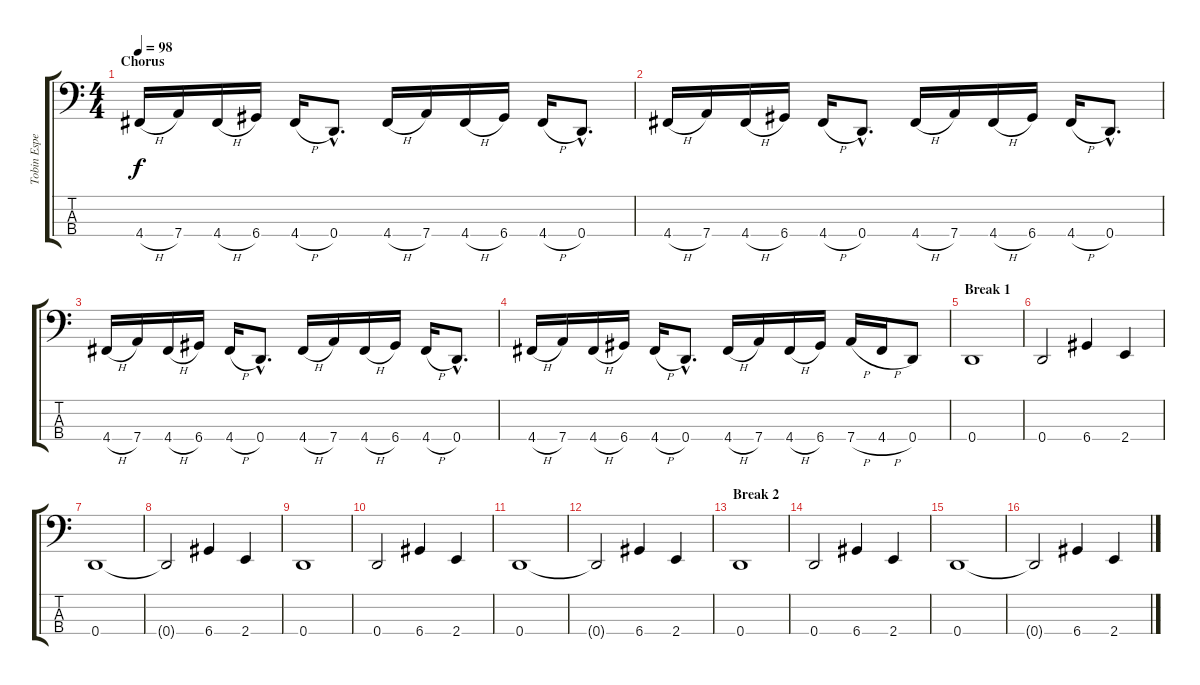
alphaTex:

\track ("Tobin Esperence" "Tobin Espe") {instrument electricbassfinger}
\staff {score tabs}
\tuning (G2 D2 A1 D1) {hide}
\ts (4 4)
\section ("" "Chorus")
\tempo 98
\clef f4
\ks c
4.4{h}.16{dy f} 7.4.16 4.4{h}.16 6.4.16 4.4{h}.16 0.4{hac}.8{d} 4.4{h}.16 7.4.16 4.4{h}.16 6.4.16 4.4{h}.16 0.4{hac}.8{d} |
4.4{h}.16 7.4.16 4.4{h}.16 6.4.16 4.4{h}.16 0.4{hac}.8{d} 4.4{h}.16 7.4.16 4.4{h}.16 6.4.16 4.4{h}.16 0.4{hac}.8{d} |
4.4{h}.16 7.4.16 4.4{h}.16 6.4.16 4.4{h}.16 0.4{hac}.8{d} 4.4{h}.16 7.4.16 4.4{h}.16 6.4.16 4.4{h}.16 0.4{hac}.8{d} |
4.4{h}.16 7.4.16 4.4{h}.16 6.4.16 4.4{h}.16 0.4{hac}.8{d} 4.4{h}.16 7.4.16 4.4{h}.16 6.4.16 7.4{h}.16 4.4{h}.16 0.4.8 |
\section ("" "Break 1")
0.4.1 |
0.4.2 6.4.4 2.4.4 |
0.4.1 |
0.4{t}.2 6.4.4 2.4.4 |
0.4.1 |
0.4.2 6.4.4 2.4.4 |
0.4.1 |
0.4{t}.2 6.4.4 2.4.4 |
\section ("" "Break 2")
0.4.1 |
0.4.2 6.4.4 2.4.4 |
0.4.1 |
0.4{t}.2 6.4.4 2.4.4
